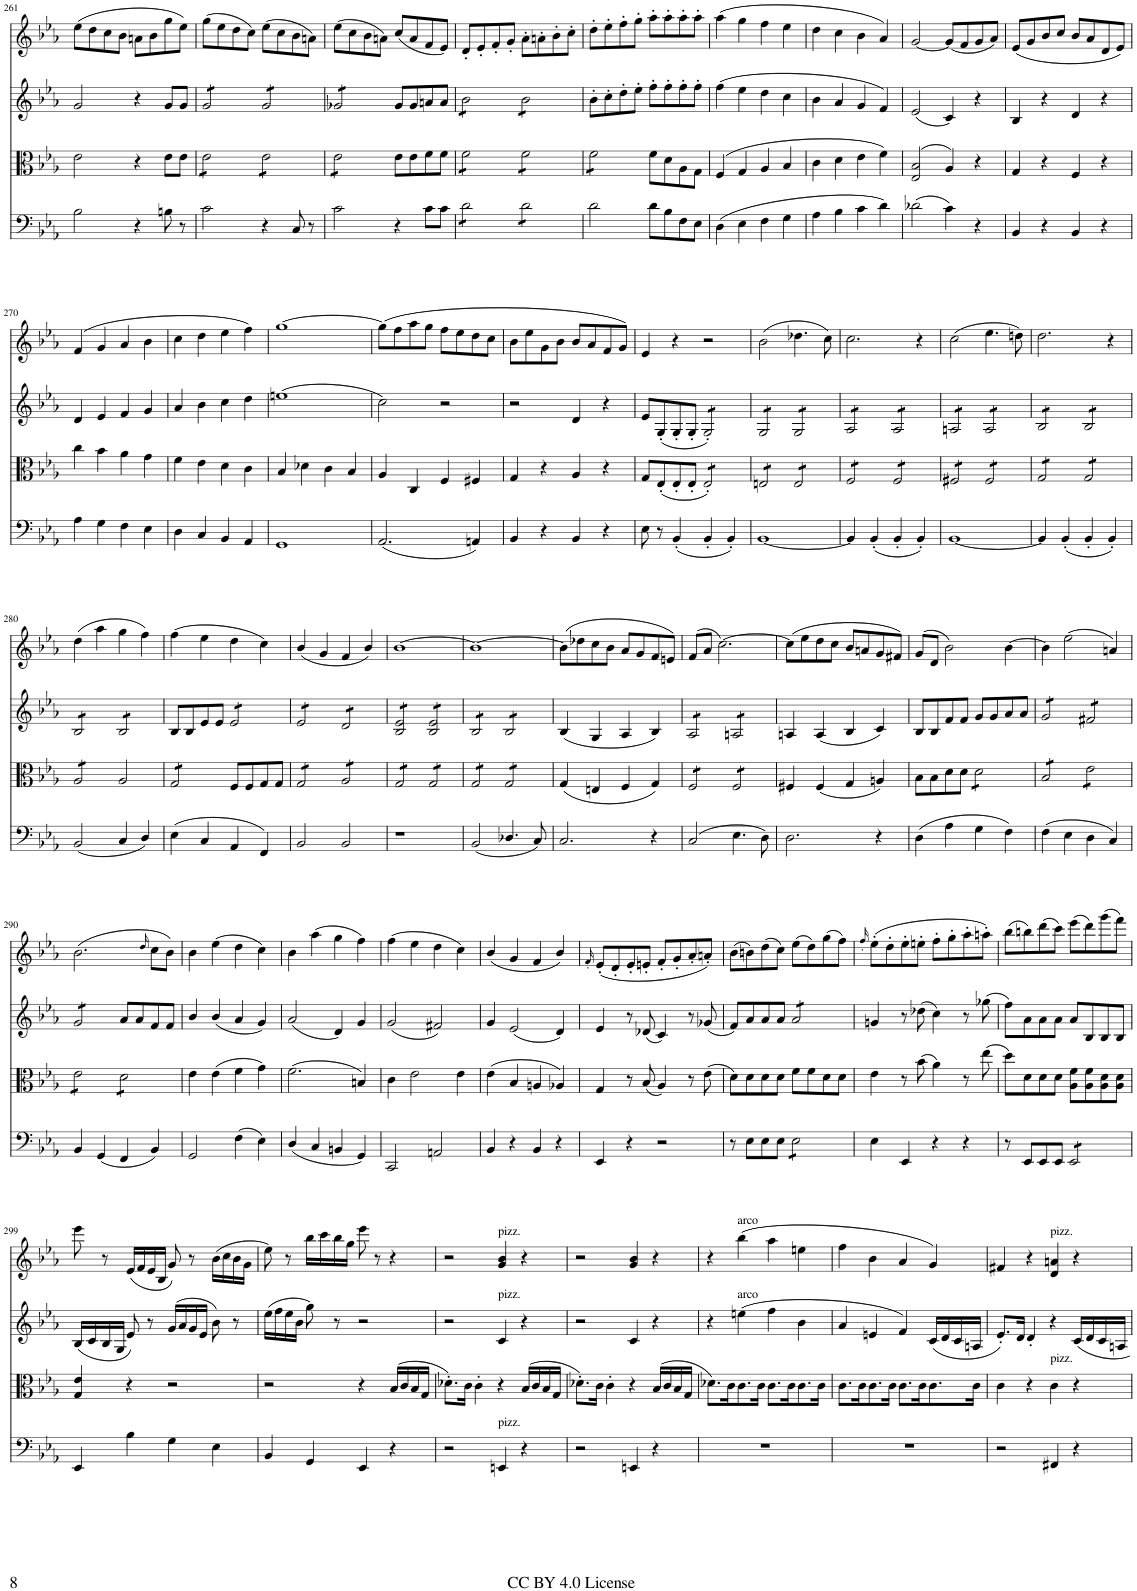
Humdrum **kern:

**kern	**kern	**kern	**kern
*part4	*part3	*part2	*part1
*staff4	*staff3	*staff2	*staff1
*I"Cello	*I"Viola	*I"Violin II	*I"Violin I
*	*I'Vla	*I'Vln	*I'Vln
!!LO:PB:g=z
*clefF4	*clefC3	*clefG2	*clefG2
*k[b-e-a-]	*k[b-e-a-]	*k[b-e-a-]	*k[b-e-a-]
*M4/4	*M4/4	*M4/4	*M4/4
*met(c)	*met(c)	*met(c)	*met(c)
=261	=261	=261	=261
2B-\	2e-\	2g/	(8ee-\L
.	.	.	8dd\
.	.	.	8cc\
.	.	.	8b-\J
4r	4r	4r	8an\L
.	.	.	8b-\
8Bn\	8e-\L	8g/L	8gg\
8r	8e-\J	8g/J	8ee-\J)
=262	=262	=262	=262
*	*tremolo	*	*
*	*	*tremolo	*
2c\	8e-\L	8g/L	(8gg\L
.	8e-\	8g/	8ee-\
.	8e-\	8g/	8dd\
.	8e-\J	8g/J	8cc\J)
4r	8e-\L	8g/L	(8ee-\L
.	8e-\	8g/	8cc\
8C/	8e-\	8g/	8b-\
8r	8e-\J	8g/J	8an\J)
=263	=263	=263	=263
2c\	8e-\L	8g-X/L	(8ee-\L
.	8e-\	8g-X/	8cc\
.	8e-\	8g-X/	8b-\
.	8e-\J	8g-X/J	8an\J)
*	*	*Xtremolo	*
*	*Xtremolo	*	*
4r	8e-\L	8g-/L	(8cc/L
.	8e-\	8g-/	8a/
8c\L	8f\	8an/	8f/
8c\J	8f\J	8a/J	8e-/J)
=264	=264	=264	=264
*tremolo	*	*	*
*	*tremolo	*	*
*	*	*tremolo	*
8d\L	8f\L	8b-\L	8d'/L
8d\	8f\	8b-\	8e-'/
8d\	8f\	8b-\	8f'/
8d\J	8f\J	8b-\J	8g'/J
8d\L	8f\L	8b-\L	8a-'\L
8d\	8f\	8b-\	8an'\
8d\	8f\	8b-\	8b-'\
8d\J	8f\J	8b-\J	8cc'\J
*	*	*Xtremolo	*
*Xtremolo	*	*	*
=265	=265	=265	=265
2d\	8f\L	8b-'\L	8dd'\L
.	8f\	8cc'\	8ee-'\
.	8f\	8dd'\	8ff'\
.	8f\J	8ee-'\J	8gg'\J
*	*Xtremolo	*	*
8d\L	8f\L	8ff'\L	8aa-'\L
8B-\	8d\	8ff'\	8aa-'\
8F\	8A-\	8ff'\	8aa-'\
8E-\J	8G\J	8ff'\J	8aa-'\J
=266	=266	=266	=266
(4D\	(4F/	(4ff\	(4aa-\
4E-\	4G/	4ee-\	4gg\
4F\	4A-/	4dd\	4ff\
4G\	4B-/	4cc\	4ee-\
=267	=267	=267	=267
4A-\	4c\	4b-\	4dd\
4B-\	4d\	4a-/	4cc\
4c\	4e-\	4g/	4b-\
4d\)	4f\)	4f/)	4a-/)
=268	=268	=268	=268
(2d-X\	(>2E-/ 2B-/	(2e-/	[2g/
4c\)	4A-/)	4c/)	(8g/L]
.	.	.	8f/
4r	4r	4r	8g/
.	.	.	8a-/J)
=269	=269	=269	=269
4BB-/	4G/	4B-/	(8e-/L
.	.	.	8g/
4r	4r	4r	8b-/
.	.	.	8cc/J
4BB-/	4F/	4d/	8b-/L
.	.	.	8a-/
4r	4r	4r	8d/
.	.	.	8e-/J)
!!LO:LB:g=z
=270	=270	=270	=270
4A-\	4cc\	4d/	(4f/
4G\	4b-\	4e-/	4g/
4F\	4a-\	4f/	4a-/
4E-\	4g\	4g/	4b-\
=271	=271	=271	=271
4D\	4f\	4a-/	4cc\
4C/	4e-\	4b-\	4dd\
4BB-/	4d\	4cc\	4ee-\
4AA-/	4c\	4dd\	4ff\)
=272	=272	=272	=272
1GG	4B-/	(1een	[1gg
.	4d-X\	.	.
.	4c\	.	.
.	4B-/	.	.
=273	=273	=273	=273
(2.AA-/	4A-/	2cc\)	(8gg\L]
.	.	.	8ff\
.	4C/	.	8aa-\
.	.	.	8gg\J
.	4F/	2r	8ff\L
.	.	.	8ee-\
4AAn/)	4F#X/	.	8dd\
.	.	.	8cc\J
=274	=274	=274	=274
4BB-/	4G/	2r	8b-\L
.	.	.	8ee-\
4r	4r	.	8g\
.	.	.	8b-\J
4BB-/	4A-/	4d/	8b-/L
.	.	.	8a-/
4r	4r	4r	8f/
.	.	.	8g/J)
=275	=275	=275	=275
8E-\	8G/L	8e-/L	4e-/
8r	(8E-'/	(8G'/	.
(4BB-'/	8E-'/	8G'/	4r
.	8E-'/J	8G'/J	.
*	*tremolo	*	*
*	*	*tremolo	*
4BB-'/	8E-'/)L	8G'/)L	2r
.	8E-'/)	8G'/)	.
4BB-'/)	8E-'/)	8G'/)	.
.	8E-'/)J	8G'/)J	.
=276	=276	=276	=276
[1BB-	8En/L	8G/L	(2b-\
.	8En/	8G/	.
.	8En/	8G/	.
.	8En/J	8G/J	.
.	8E/L	8G/L	4.dd-X\
.	8E/	8G/	.
.	8E/	8G/	.
.	8E/J	8G/J	8cc\)
=277	=277	=277	=277
4BB-/]	8F/L	8A-/L	2.cc\
.	8F/	8A-/	.
(4BB-'/	8F/	8A-/	.
.	8F/J	8A-/J	.
4BB-'/	8F/L	8A-/L	.
.	8F/	8A-/	.
4BB-'/)	8F/	8A-/	4r
.	8F/J	8A-/J	.
=278	=278	=278	=278
[1BB-	8F#X/L	8An/L	(2cc\
.	8F#X/	8An/	.
.	8F#X/	8An/	.
.	8F#X/J	8An/J	.
.	8F#/L	8A/L	4.ee-\
.	8F#/	8A/	.
.	8F#/	8A/	.
.	8F#/J	8A/J	8ddn\)
=279	=279	=279	=279
4BB-/]	8G/L	8B-/L	2.dd\
.	8G/	8B-/	.
(4BB-'/	8G/	8B-/	.
.	8G/J	8B-/J	.
4BB-'/	8G/L	8B-/L	.
.	8G/	8B-/	.
4BB-'/)	8G/	8B-/	4r
.	8G/J	8B-/J	.
!!LO:LB:g=z
=280	=280	=280	=280
(2BB-/	8A-/L	8B-/L	(4dd\
.	8A-/	8B-/	.
.	8A-/	8B-/	4aa-\
.	8A-/J	8B-/J	.
*	*Xtremolo	*	*
4C/	2A-/	8B-/L	4gg\
.	.	8B-/	.
4D/)	.	8B-/	4ff\)
.	.	8B-/J	.
*	*	*Xtremolo	*
=281	=281	=281	=281
*	*tremolo	*	*
(4E-\	8G/L	8B-/L	(4ff\
.	8G/	8B-/	.
4C/	8G/	8e-/	4ee-\
.	8G/J	8e-/J	.
*	*Xtremolo	*	*
*	*	*tremolo	*
4AA-/	8F/L	8e-/L	4dd\
.	8F/	8e-/	.
4FF/)	8G/	8e-/	4cc\)
.	8G/J	8e-/J	.
=282	=282	=282	=282
*	*tremolo	*	*
2BB-/	8G/L	8e-/L	(4b-/
.	8G/	8e-/	.
.	8G/	8e-/	4g/
.	8G/J	8e-/J	.
2BB-/	8A-/L	8d/L	4f/
.	8A-/	8d/	.
.	8A-/	8d/	4b-/)
.	8A-/J	8d/J	.
=283	=283	=283	=283
1r	8G/L	8B-/ 8e-/L	[1b-
.	8G/	8B-/ 8e-/	.
.	8G/	8B-/ 8e-/	.
.	8G/J	8B-/ 8e-/J	.
.	8G/L	8B-/ 8e-/L	.
.	8G/	8B-/ 8e-/	.
.	8G/	8B-/ 8e-/	.
.	8G/J	8B-/ 8e-/J	.
=284	=284	=284	=284
(2BB-/	8G/L	8B-/L	1b-_
.	8G/	8B-/	.
.	8G/	8B-/	.
.	8G/J	8B-/J	.
4.D-X/	8G/L	8B-/L	.
.	8G/	8B-/	.
.	8G/	8B-/	.
8C/)	8G/J	8B-/J	.
*	*	*Xtremolo	*
*	*Xtremolo	*	*
=285	=285	=285	=285
2.C/	(4G/	(4B-/	(8b-\L]
.	.	.	8dd-X\
.	4En/	4G/	8cc\
.	.	.	8b-\J
.	4F/	4A-/	8a-/L
.	.	.	8g/
4r	4G/)	4B-/)	8f/
.	.	.	8en/J)
=286	=286	=286	=286
*	*tremolo	*	*
*	*	*tremolo	*
(2C/	8F/L	8A-/L	(8f/L
.	8F/	8A-/	8a-/J
.	8F/	8A-/	[2.cc\)
.	8F/J	8A-/J	.
4.E-\	8F/L	8An/L	.
.	8F/	8An/	.
.	8F/	8An/	.
8D\)	8F/J	8An/J	.
*	*	*Xtremolo	*
*	*Xtremolo	*	*
=287	=287	=287	=287
2.D\	4F#X/	4An/	(8cc\L]
.	.	.	8ee-\
.	(4F#/	(4A/	8dd\
.	.	.	8cc\J
.	4G/	4B-/	8b-/L
.	.	.	8an/
4r	4An/)	4c/)	8g/
.	.	.	8f#X/J)
=288	=288	=288	=288
(4D\	8B-\L	8B-/L	(8g/L
.	8B-\	8B-/	8d/J
4A-\	8d\	8f/	2b-\)
.	8d\J	8f/J	.
*	*tremolo	*	*
4G\	8d\L	8g/L	.
.	8d\	8g/	.
4F\)	8d\	8a-/	[4b-\
.	8d\J	8a-/J	.
=289	=289	=289	=289
*	*	*tremolo	*
(4F\	8B-/L	8g/L	4b-\]
.	8B-/	8g/	.
4E-\	8B-/	8g/	(2ee-\
.	8B-/J	8g/J	.
4D\	8e-\L	8f#X/L	.
.	8e-\	8f#X/	.
4C/)	8e-\	8f#X/	4an/)
.	8e-\J	8f#X/J	.
!!LO:LB:g=z
=290	=290	=290	=290
4BB-/	8e-\L	8g/L	(2.b-\
.	8e-\	8g/	.
(4GG/	8e-\	8g/	.
.	8e-\J	8g/J	.
*	*	*Xtremolo	*
4FF/	8d\L	8a-/L	.
.	8d\	8a-/	.
.	.	.	16qdd/
4BB-/)	8d\	8f/	8cc\L
.	8d\J	8f/J	8b-\J)
*	*Xtremolo	*	*
=291	=291	=291	=291
2GG/	4e-\	4b-/	4b-\
.	(4e-\	(4b-/	(4ee-\
(4F\	4f\	4a-/	4dd\
4E-\)	4g\)	4g/)	4cc\)
=292	=292	=292	=292
(4D/	(2.f\	(2a-/	4b-\
4C/	.	.	(4aa-\
4BBn/	.	4d/)	4gg\
4GG/)	4Bn/)	4g/	4ff\)
=293	=293	=293	=293
2CC/	4c\	(2g/	(4ff\
.	2e-\	.	4ee-\
2AAn/	.	2f#X/)	4dd\
.	4e-\	.	4cc\)
=294	=294	=294	=294
4BB-/	(4e-\	4g/	(4b-/
4r	4B-/	(2e-/	4g/
4BB-/	4An/	.	4f/
4r	4A-X/)	4d/)	4b-/)
=295	=295	=295	=295
.	.	.	16qf'/
4EE-/	4G/	4e-/	(8e-'/L
.	.	.	8d'/
4r	8r	8r	8e-'/
.	(8B-/	(8d-X/	8en'/J
2r	4A-/)	4c/)	8f'/L
.	.	.	8g'/
.	8r	8r	8a-'/
.	(8e-\	(8g-X/	8an'/J)
=296	=296	=296	=296
8r	8d\L)	8f/L)	(8b-\L
8E-\L	8d\	8a-/	8bn\)
8E-\	8d\	8a-/	(8dd\
8E-\J	8d\J	8a-/J	8cc\J)
*tremolo	*	*	*
*	*	*tremolo	*
8E-\L	8f\L	8a-/L	(8ee-\L
8E-\	8f\	8a-/	8dd\)
8E-\	8d\	8a-/	(8gg\
8E-\J	8d\J	8a-/J	8ff\J)
*	*	*Xtremolo	*
*Xtremolo	*	*	*
=297	=297	=297	=297
.	.	.	16qff'/
4E-\	4e-\	4gn/	(8ee-'\L
.	.	.	8dd'\
4EE-/	8r	8r	8ee-'\
.	(8b-\	(8dd-X\	8een'\J
4r	4a-\)	4cc\)	8ff'\L
.	.	.	8gg'\
4r	8r	8r	8aa-'\
.	(8ee-\	(8gg-X\	8aan'\J)
=298	=298	=298	=298
8r	8dd\L)	8ff\L)	(8bb-\L
8EE-/L	8d\	8a-\	8bbn\)
8EE-/	8d\	8a-\	(8ddd\
8EE-/J	8d\J	8a-\J	8ccc\J)
*tremolo	*	*	*
8EE-/L	8A-\ 8f\L	8a-/L	(8eee-\L
8EE-/	8A-\ 8f\	8B-/	8ddd\)
8EE-/	8A-\ 8d\	8B-/	(8ggg\
8EE-/J	8A-\ 8d\J	8B-/J	8fff\J)
*Xtremolo	*	*	*
!!LO:LB:g=z
=299	=299	=299	=299
4EE-/	4G/ 4e-/	(16B-/LL	8eee-\
.	.	16c/	.
.	.	16B-/	8r
.	.	16G/JJ	.
4B-\	4r	8e-/)	(16e-/LL
.	.	.	16f/
.	.	8r	16e-/
.	.	.	16B-/JJ
4G\	2r	(16g/LL	8g/)
.	.	16a-/	.
.	.	16g/	8r
.	.	16e-/JJ	.
4E-\	.	8b-\)	(16b-\LL
.	.	.	16cc\
.	.	8r	16b-\
.	.	.	16g\JJ
=300	=300	=300	=300
4BB-/	2r	(16ee-\LL	8ee-\)
.	.	16ff\	.
.	.	16ee-\	8r
.	.	16b-\JJ	.
4GG/	.	8gg\)	16bb-\LL
.	.	.	16ccc\
.	.	8r	16bb-\
.	.	.	16gg\JJ
4EE-/	4r	2r	8eee-\
.	.	.	8r
4r	(>16B-/LL	.	4r
.	16c/	.	.
.	16B-/	.	.
.	16G/JJ	.	.
=301	=301	=301	=301
2r	8.d-X'\L)	2r	2r
.	16c\Jk	.	.
.	4c'\	.	.
!	!	!	!LO:TX:a:t=pizz.
!	!	!LO:TX:a:t=pizz.	!
!LO:TX:a:t=pizz.	!	!	!
4EEn/	4r	4c/	4g/ 4b-/
4r	(>16B-/LL	4r	4r
.	16c/	.	.
.	16B-/	.	.
.	16G/JJ	.	.
=302	=302	=302	=302
2r	8.d-X'\L)	2r	2r
.	16c\Jk	.	.
.	4c'\	.	.
4EEn/	4r	4c/	4g/ 4b-/
4r	(>16B-/LL	4r	4r
.	16c/	.	.
.	16B-/	.	.
.	16G/JJ	.	.
=303	=303	=303	=303
1r	8.d-X\L)	4r	4r
.	16c\K	.	.
!	!	!	!LO:TX:a:t=arco
!	!	!LO:TX:a:t=arco	!
.	8.c\	(4een\	(4bb-\
.	16c\Jk	.	.
.	8.c\L	4ff\	4aa-\
.	16c\K	.	.
.	8.c\	4b-\	4een\
.	16c\Jk	.	.
=304	=304	=304	=304
1r	8.c\L	4a-/	4ff\
.	16c\K	.	.
.	8.c\	4en/	4b-\
.	16c\Jk	.	.
.	8.c\L	4f/)	4a-/
.	16c\K	.	.
.	8.c\	(16c/LL	4g/)
.	.	16d/	.
.	.	16c/	.
.	16c\Jk	16An/JJ	.
=305	=305	=305	=305
2r	4c\	8.e-'/L)	4f#X/
.	.	16d/Jk	.
.	4r	4d'/	4r
!	!	!	!LO:TX:a:t=pizz.
!	!LO:TX:a:t=pizz.	!	!
4FF#X/	4c\	4r	4d/ 4an/
4r	4r	16c/LL	4r
.	.	16d/	.
.	.	16c/	.
.	.	16An/JJ	.
=	=	=	=
*-	*-	*-	*-
